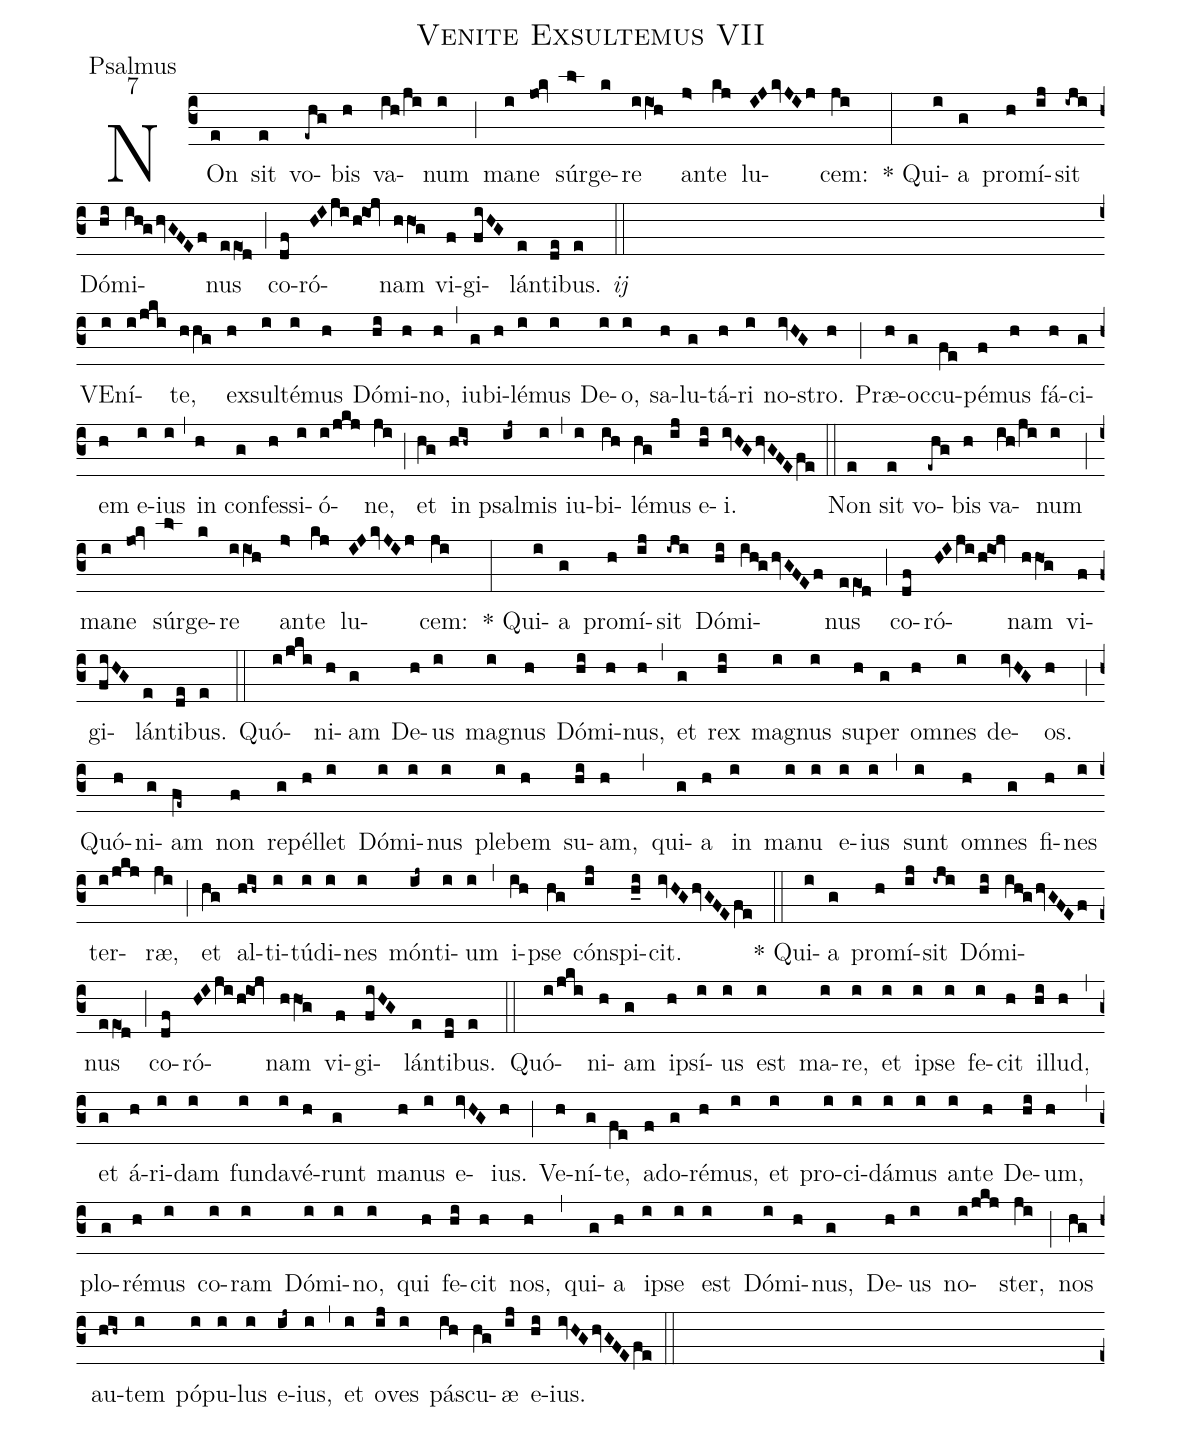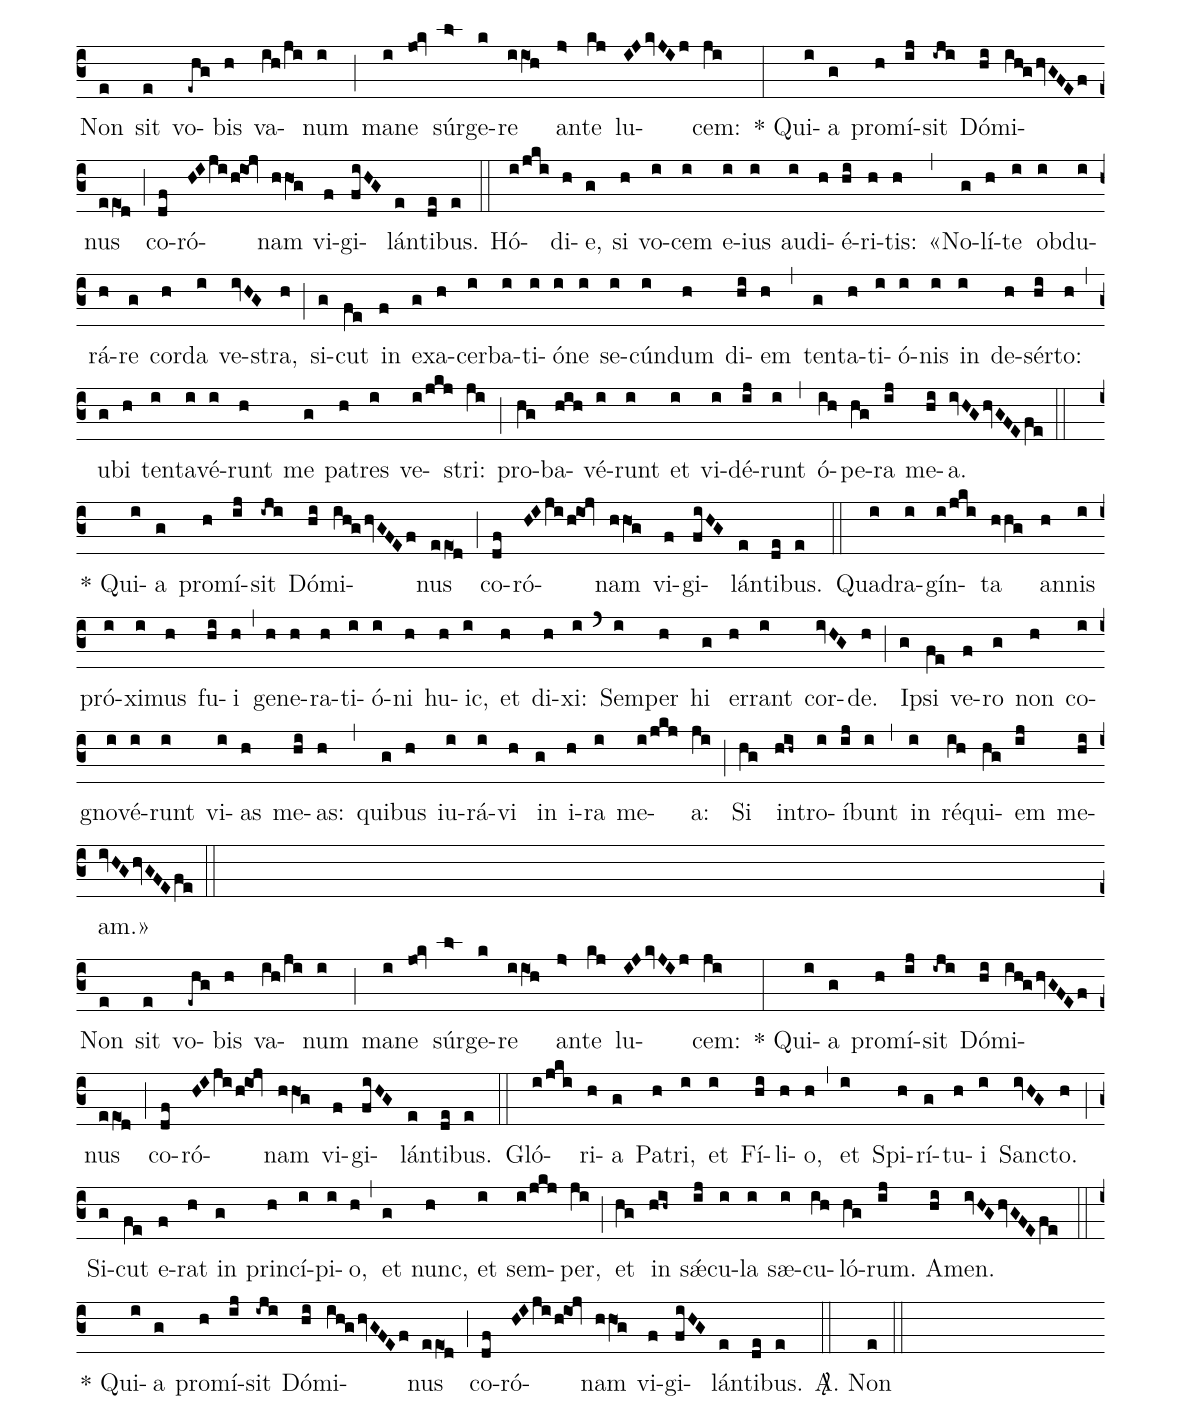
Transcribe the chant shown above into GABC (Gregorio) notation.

name:Venite Exsultemus VII;
office-part:Psalmus;
mode:7;
%%
(c3) NOn(e) sit(e) vo(-ehg)bis(h) va(ih/ji)num(i) (;)
ma(i)ne(jo0k) súr(l>)ge(k)re(iiO1h) an(j>)te(kj) lu(IJkvJIj)cem:(ji) (:)
<sp>*</sp> Qui(i)a(g) pro(h)mí(ij)sit(-iji) Dó(hi)mi(ih@ghvGFEf)nus(eeO1d) (;)
co(df)ró(HIjih@io1@jv)nam(hhO1g) vi(f)gi(fiHG)lán(e)ti(de)bus.(e) <i>ij</i>(::Z)

VE(i)ní(i/jki)te,(hhg) ex(h)sul(i)té(i)mus(h) Dó(hi)mi(h)no,(h) (,)
iu(g)bi(h)lé(i)mus(i) De(i)o,(i) sa(h)lu(g)tá(h)ri(i) no(ivHG)stro.(h) (;)
Præ(h)oc(g)cu(fe)pé(f)mus(h) fá(h)ci(g)em(h) e(i)ius(i) (,)
in(h) con(g)fes(h)si(i)ó(i/jkj)ne,(ji) (;)
et(hg) in(hih~) psal(ij~)mis(i) (,)
iu(i)bi(ih)lé(hg)mus(ij) e(hi)i.(ivHGhvGFEfe) (::)

Non(e) sit(e) vo(-ehg)bis(h) va(ih/ji)num(i) (;)
ma(i)ne(jo0k) súr(l>)ge(k)re(iiO1h) an(j>)te(kj) lu(IJkvJIj)cem:(ji) (:)
<sp>*</sp> Qui(i)a(g) pro(h)mí(ij)sit(-iji) Dó(hi)mi(ih@ghvGFEf)nus(eeO1d) (;)
co(df)ró(HIjih@io1@jv)nam(hhO1g) vi(f)gi(fiHG)lán(e)ti(de)bus.(e) (::)


Quó(i/jki)ni(h)am(g) De(h)us(i) ma(i)gnus(h) Dó(hi)mi(h)nus,(h) (,)
et(g) rex(hi) ma(i)gnus(i) su(h)per(g) om(h)nes(i) de(ivHG)os.(h) (;)
Quó(h)ni(g)am(fe~) non(f) re(g)pél(h)let(i) Dó(i)mi(i)nus(i) ple(i)bem(h) su(hi)am,(h) (,)
qui(g)a(h) in(i) ma(i)nu(i) e(i)ius(i) (,)
sunt(i) om(h)nes(g) fi(h)nes(i) ter(i/jkj)ræ,(ji) (;)
et(hg) al(hih~)ti(i)tú(i)di(i)nes(i) món(ij~)ti(i)um(i) (,)
i(ih)pse(hg) cón(ij)spi(h_i)cit.(ivHGhvGFEfe) (::)

<sp>*</sp> Qui(i)a(g) pro(h)mí(ij)sit(-iji) Dó(hi)mi(ih@ghvGFEf)nus(eeO1d) (;)
co(df)ró(HIjih@io1@jv)nam(hhO1g) vi(f)gi(fiHG)lán(e)ti(de)bus.(e) (::)

Quó(i/jki)ni(h)am(g) i(h)psí(i)us(i) est(i) ma(i)re,(i) et(i) i(i)pse(i) fe(i)cit(h) il(hi)lud,(h) (,)
et(g) á(h)ri(i)dam(i) fun(i)da(i)vé(h)runt(g) ma(h)nus(i) e(ivHG)ius.(h) (;)
Ve(h)ní(g)te,(fe) a(f)do(g)ré(h)mus,(i) et(i) pro(i)ci(i)dá(i)mus(i) an(i)te(h) De(hi)um,(h) (,)
plo(g)ré(h)mus(i) co(i)ram(i) Dó(i)mi(i)no,(i) qui(h) fe(hi)cit(h) nos,(h) (,)
qui(g)a(h) i(i)pse(i) est(i) Dó(i)mi(h)nus,(g) De(h)us(i) no(i/jkj)ster,(ji) (;)
nos(hg) au(hih~)tem(i) pó(i)pu(i)lus(i) e(ij~)ius,(i) (,)
et(i) o(ij)ves(i) pá(ih)scu(hg)æ(ij) e(hi)ius.(ivHGhvGFEfe) (::Z)

Non(e) sit(e) vo(-ehg)bis(h) va(ih/ji)num(i) (;)
ma(i)ne(jo0k) súr(l>)ge(k)re(iiO1h) an(j>)te(kj) lu(IJkvJIj)cem:(ji) (:)
<sp>*</sp> Qui(i)a(g) pro(h)mí(ij)sit(-iji) Dó(hi)mi(ih@ghvGFEf)nus(eeO1d) (;)
co(df)ró(HIjih@io1@jv)nam(hhO1g) vi(f)gi(fiHG)lán(e)ti(de)bus.(e) (::)

Hó(i/jki)di(h)e,(g) si(h) vo(i)cem(i) e(i)ius(i) au(i)di(h)é(hi)ri(h)tis:(h) (,)
«No(g)lí(h)te(i) ob(i)du(i)rá(h)re(g) cor(h)da(i) ve(ivHG)stra,(h) (;)
si(g)cut(fe) in(f) e(g)xa(h)cer(i)ba(i)ti(i)ó(i)ne(i) se(i)cún(i)dum(h) di(hi)em(h) (,)
ten(g)ta(h)ti(i)ó(i)nis(i) in(i) de(h)sér(hi)to:(h) (,)
u(g)bi(h) ten(i)ta(i)vé(i)runt(h) me(g) pa(h)tres(i) ve(i/jkj)stri:(ji) (;)
pro(hg)ba(hih)vé(i)runt(i) et(i) vi(i)dé(ij)runt(i) (,)
ó(ih)pe(hg)ra(ij) me(hi)a.(ivHGhvGFEfe) (::Z)

<sp>*</sp> Qui(i)a(g) pro(h)mí(ij)sit(-iji) Dó(hi)mi(ih@ghvGFEf)nus(eeO1d) (;)
co(df)ró(HIjih@io1@jv)nam(hhO1g) vi(f)gi(fiHG)lán(e)ti(de)bus.(e) (::)

Qua(i)dra(i)gín(i/jki)ta(hhg) an(h)nis(i) pró(i)xi(i)mus(h) fu(hi)i(h) (,)
ge(h)ne(h)ra(h)ti(i)ó(i)ni(h) hu(h)ic,(i) et(h) di(h)xi:(i) (`) Sem(i)per(h) hi(g) er(h)rant(i) cor(ivHG)de.(h) (;)
I(g)psi(fe) ve(f)ro(g) non(h) co(i)gno(i)vé(i)runt(i) vi(i)as(h) me(hi)as:(h) (,)
qui(g)bus(h) iu(i)rá(i)vi(h) in(g) i(h)ra(i) me(i/jkj)a:(ji) (;)
Si(hg) in(hih~)tro(i)í(ij)bunt(i) (,)
in(i) ré(ih)qui(hg)em(ij) me(hi)am.»(ivHGhvGFEfe) (::Z)

Non(e) sit(e) vo(-ehg)bis(h) va(ih/ji)num(i) (;)
ma(i)ne(jo0k) súr(l>)ge(k)re(iiO1h) an(j>)te(kj) lu(IJkvJIj)cem:(ji) (:)
<sp>*</sp> Qui(i)a(g) pro(h)mí(ij)sit(-iji) Dó(hi)mi(ih@ghvGFEf)nus(eeO1d) (;)
co(df)ró(HIjih@io1@jv)nam(hhO1g) vi(f)gi(fiHG)lán(e)ti(de)bus.(e) (::)

Gló(i/jki)ri(h)a(g) Pa(h)tri,(i) et(i) Fí(hi)li(h)o,(h) (,)
et(i) Spi(h)rí(g)tu(h)i(i) San(ivHG)cto.(h) (;)
Si(g)cut(fe) e(f)rat(h) in(g) prin(h)cí(i)pi(i)o,(h) (,)
et(g) nunc,(h) et(i) sem(i/jkj)per,(ji) (;)
et(hg) in(hih~)  sǽ(ij)cu(i)la(i) sæ(i)cu(ih)ló(hg)rum.(ij) A(hi)men.(ivHGhvGFEfe) (::)

<sp>*</sp> Qui(i)a(g) pro(h)mí(ij)sit(-iji) Dó(hi)mi(ih@ghvGFEf)nus(eeO1d) (;)
co(df)ró(HIjih@io1@jv)nam(hhO1g) vi(f)gi(fiHG)lán(e)ti(de)bus.(e) (::) <sp>A/</sp>. Non(e) (::)
